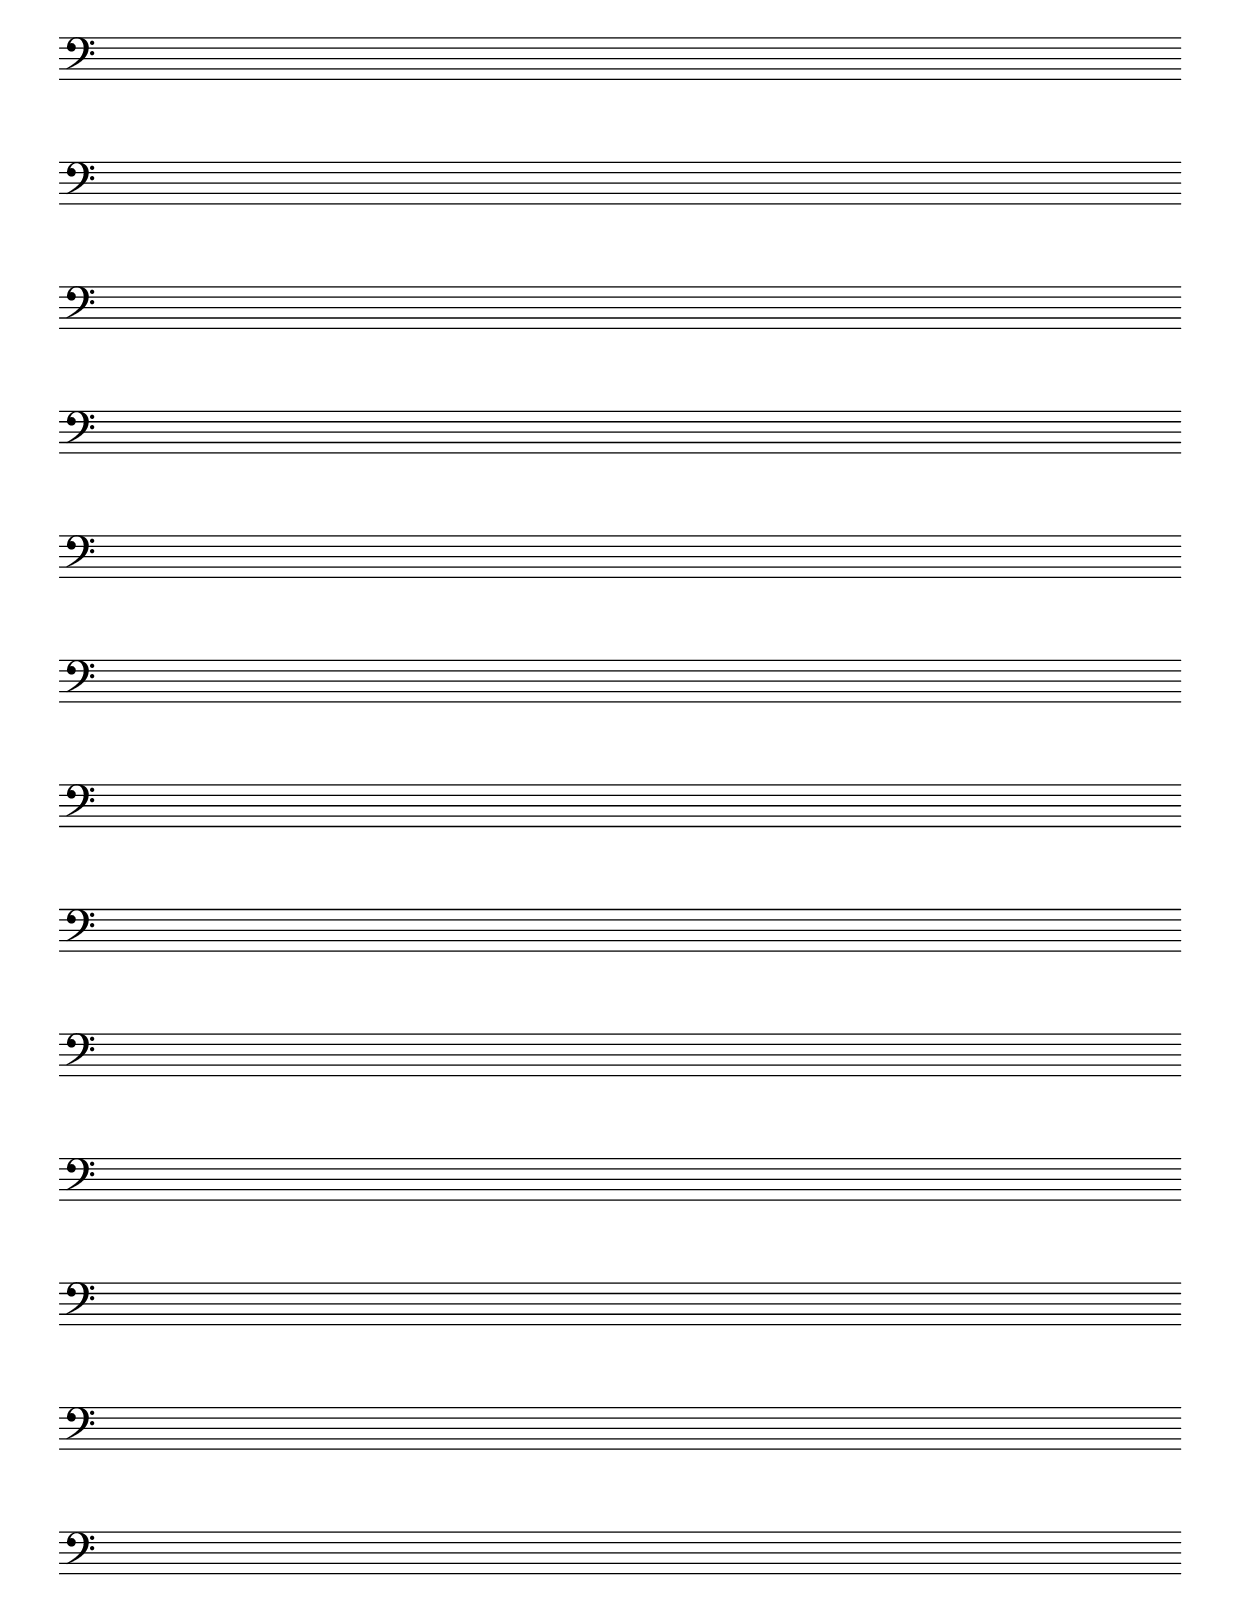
\version "2.24.0"

\header { tagline = ##f }

\score {
  \new Staff
  {
    \clef F
    \omit Staff.BarLine
    \omit Staff.TimeSignature
    \omit Score.BarNumber
    \repeat unfold 13 { s1 | \break }
  }
  \layout {}
}

\paper {
  indent = #0
  print-page-number = ##f
  top-margin = 12
}
